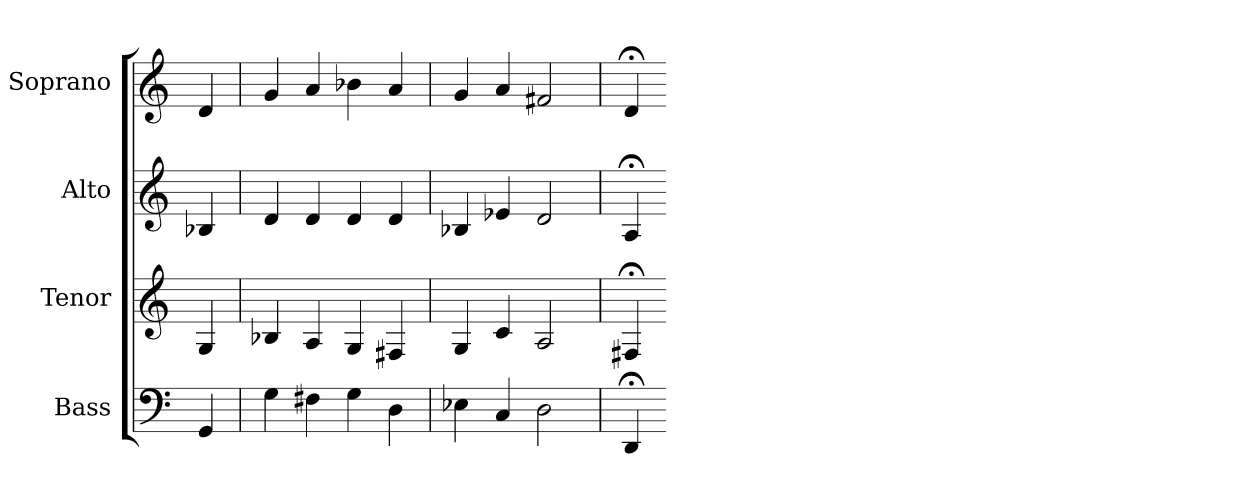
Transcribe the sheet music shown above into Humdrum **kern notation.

**kern	**kern	**kern	**kern
*part4	*part3	*part2	*part1
*staff4	*staff3	*staff2	*staff1
*I"Bass	*I"Tenor	*I"Alto	*I"Soprano
*I'B	*I'T	*I'A	*I'S
=	=	=	=
4GG	4G	4B-X	4d
=1	=1	=1	=1
4G	4B-X	4d	4g
4F#X	4A	4d	4a
4G	4G	4d	4b-X
4D	4F#X	4d	4a
=2	=2	=2	=2
4E-X	4G	4B-X	4g
4C	4c	4e-X	4a
2D	2A	2d	2f#X
=3	=3	=3	=3
4DD;<	4F#X;<	4A;<	4d;<
=-	=-	=-	=-
*-	*-	*-	*-
